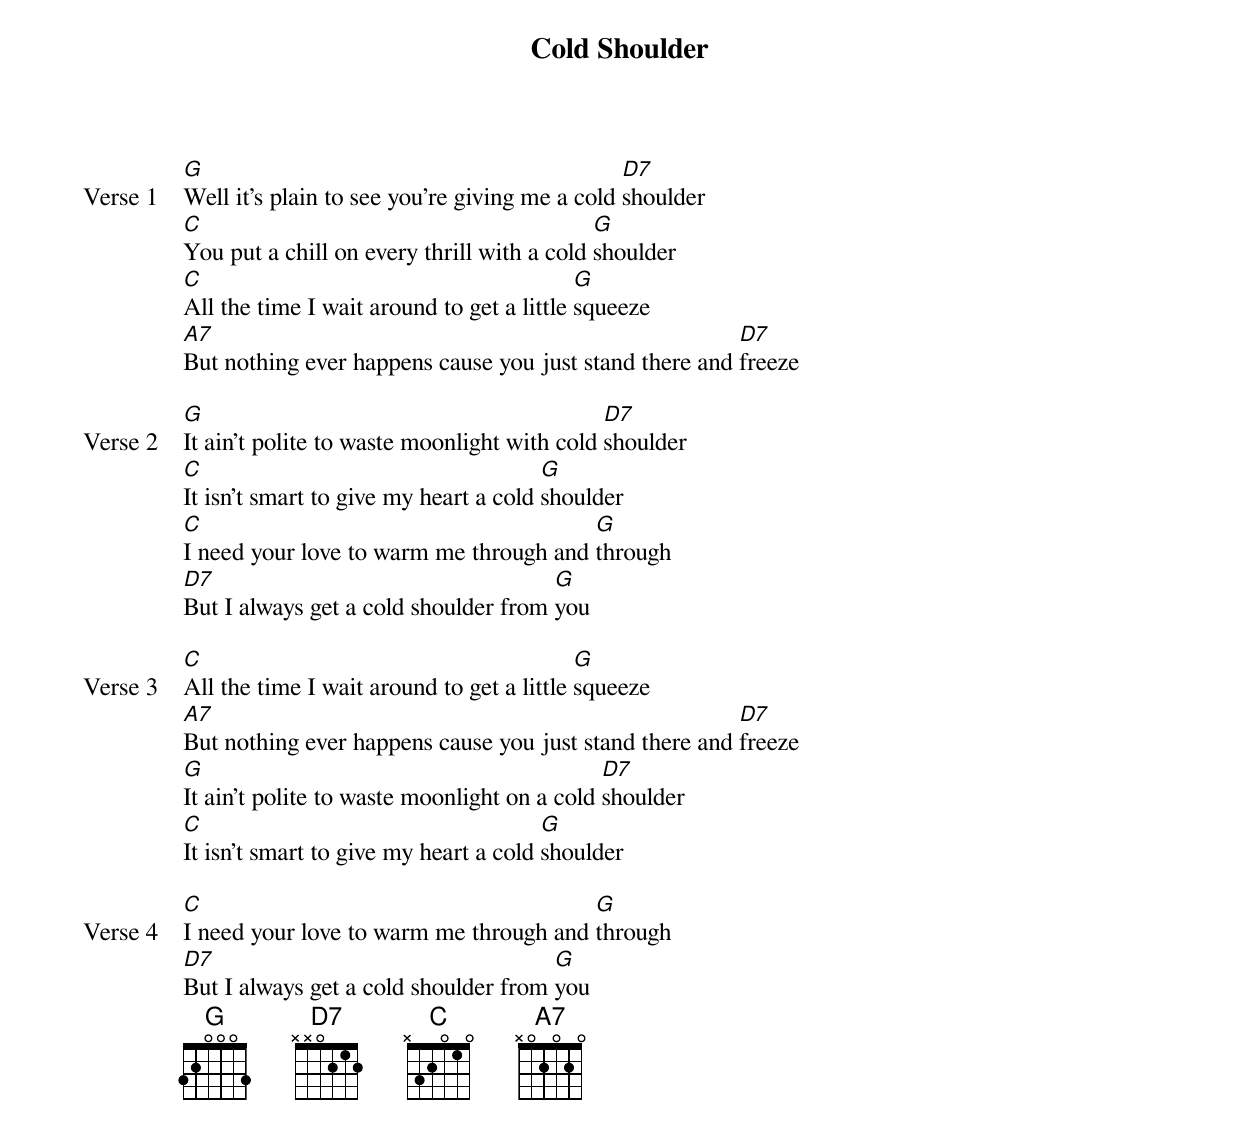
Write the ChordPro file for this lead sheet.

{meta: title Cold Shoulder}
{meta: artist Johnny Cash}
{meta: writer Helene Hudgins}

{start_of_verse: Verse 1}
[G]Well it's plain to see you're giving me a cold [D7]shoulder
[C]You put a chill on every thrill with a cold [G]shoulder
[C]All the time I wait around to get a little [G]squeeze
[A7]But nothing ever happens cause you just stand there and [D7]freeze
{end_of_verse}

{start_of_verse: Verse 2}
[G]It ain't polite to waste moonlight with cold [D7]shoulder
[C]It isn't smart to give my heart a cold [G]shoulder
[C]I need your love to warm me through and [G]through
[D7]But I always get a cold shoulder from [G]you
{end_of_verse}

{start_of_verse: Verse 3}
[C]All the time I wait around to get a little [G]squeeze
[A7]But nothing ever happens cause you just stand there and [D7]freeze
[G]It ain't polite to waste moonlight on a cold [D7]shoulder
[C]It isn't smart to give my heart a cold [G]shoulder
{end_of_verse}

{start_of_verse: Verse 4}
[C]I need your love to warm me through and [G]through
[D7]But I always get a cold shoulder from [G]you
{end_of_verse}
